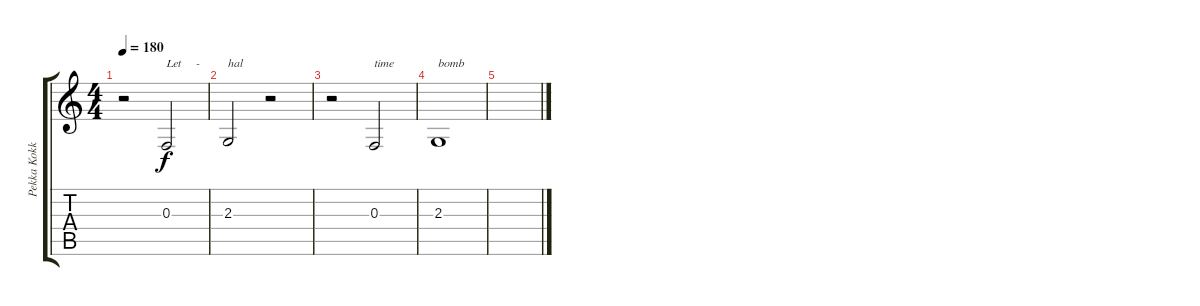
\track ("Pekka Kokko - Vocals" "Pekka Kokk") {instrument lead1square}
\staff {score tabs}
\tuning (D4 A3 F3 C3 G2 D2) {hide}
\ts (4 4)
\tempo 180
\clef g2
\ks c
r.2{dy f} 0.3.2{txt "Let     -"} |
2.3.2{txt "hal"} r.2 |
r.2 0.3.2{txt "time "} |
2.3.1{txt "bomb"} |
\section ("" "")
